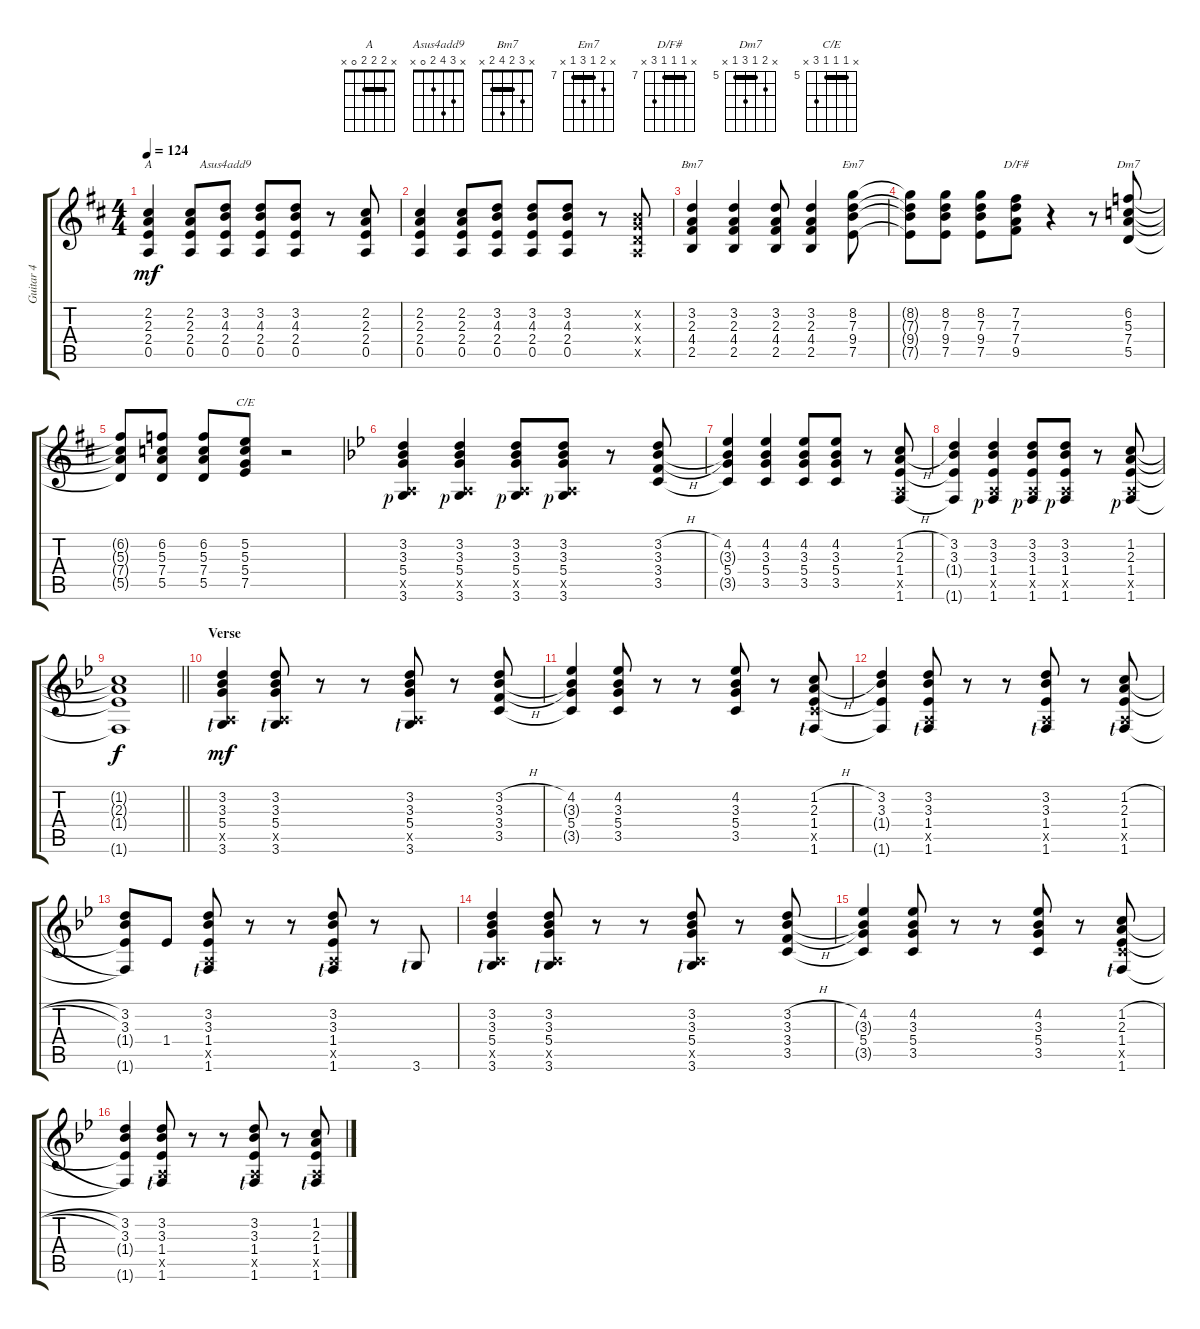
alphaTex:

\track ("Guitar 4" "Guitar 4") {instrument acousticguitarsteel}
\staff {score tabs}
\tuning (E4 B3 G3 D3 A2 E2) {hide}
\chord ("A" x 2 2 2 0 x) {barre 2}
\chord ("Asus4add9" x 3 4 2 0 x)
\chord ("Bm7" x 3 2 4 2 x) {barre 2}
\chord ("Em7" x 8 7 9 7 x) {firstfret 7 barre 7}
\chord ("D/F#" x 7 7 7 9 x) {firstfret 7 barre 7}
\chord ("Dm7" x 6 5 7 5 x) {firstfret 5 barre 5}
\chord ("C/E" x 5 5 5 7 x) {firstfret 5 barre 5}
\ts (4 4)
\tempo 124
\clef g2
\ks d
(2.2 2.3 2.4 0.5).4{ch "A" dy mf} (2.2 2.3 2.4 0.5).8 (3.2 4.3 2.4 0.5).8{ch "Asus4add9"} (3.2 4.3 2.4 0.5).8 (3.2 4.3 2.4 0.5).8 r.8 (2.2 2.3 2.4 0.5).8 |
(2.2 2.3 2.4 0.5).4 (2.2 2.3 2.4 0.5).8 (3.2 4.3 2.4 0.5).8 (3.2 4.3 2.4 0.5).8 (3.2 4.3 2.4 0.5).8 r.8 (0.2{x} 0.3{x} 0.4{x} 0.5{x}).8 |
(3.2 2.3 4.4 2.5).4{ch "Bm7"} (3.2 2.3 4.4 2.5).4 (3.2 2.3 4.4 2.5).8 (3.2 2.3 4.4 2.5).4 (8.2 7.3 9.4 7.5).8{ch "Em7"} |
(8.2{t} 7.3{t} 9.4{t} 7.5{t}).8 (8.2 7.3 9.4 7.5).8 (8.2 7.3 9.4 7.5).8 (7.2 7.3 7.4 9.5).8{ch "D/F#"} r.4 r.8 (6.2 5.3 7.4 5.5).8{ch "Dm7"} |
(6.2{t} 5.3{t} 7.4{t} 5.5{t}).8 (6.2 5.3 7.4 5.5).8 (6.2 5.3 7.4 5.5).8 (5.2 5.3 5.4 7.5).8{ch "C/E"} r.2 |
\ks gminor
(3.2 3.3 5.4 0.5{x} 3.6{rf 1}).4 (3.2 3.3 5.4 0.5{x} 3.6{rf 1}).4 (3.2 3.3 5.4 0.5{x} 3.6{rf 1}).8 (3.2 3.3 5.4 0.5{x} 3.6{rf 1}).8 r.8 (3.2{h} 3.3 3.4{h} 3.5).8 |
(4.2 3.3{t} 5.4 3.5{t}).4 (4.2 3.3 5.4 3.5).4 (4.2 3.3 5.4 3.5).8 (4.2 3.3 5.4 3.5).8 r.8 (1.2{h} 2.3{h} 1.4 0.5{x} 1.6).8 |
(3.2 3.3 1.4{t} 1.6{t}).4 (3.2 3.3 1.4 0.5{x} 1.6{rf 1}).4 (3.2 3.3 1.4 0.5{x} 1.6{rf 1}).8 (3.2 3.3 1.4 0.5{x} 1.6{rf 1}).8 r.8 (1.2 2.3 1.4 0.5{x} 1.6{rf 1}).8 |
\barLineRight lightlight
(1.2{t} 2.3{t} 1.4{t} 1.6{t}).1{dy f} |
\section ("" "Verse")
(3.2 3.3 5.4 0.5{x} 3.6{lf 1}).4{dy mf} (3.2 3.3 5.4 0.5{x} 3.6{lf 1}).8 r.8 r.8 (3.2 3.3 5.4 0.5{x} 3.6{lf 1}).8 r.8 (3.2{h} 3.3 3.4{h} 3.5).8 |
(4.2 3.3{t} 5.4 3.5{t}).4 (4.2 3.3 5.4 3.5).8 r.8 r.8 (4.2 3.3 5.4 3.5).8 r.8 (1.2{h} 2.3{h} 1.4 3.5{x} 1.6{lf 1}).8 |
(3.2 3.3 1.4{t} 1.6{t}).4 (3.2 3.3 1.4 0.5{x} 1.6{lf 1}).8 r.8 r.8 (3.2 3.3 1.4 0.5{x} 1.6{lf 1}).8 r.8 (1.2{h} 2.3{h} 1.4 0.5{x} 1.6{lf 1}).8 |
(3.2 3.3 1.4{t} 1.6{t}).8 1.4.8 (3.2 3.3 1.4 0.5{x} 1.6{lf 1}).8 r.8 r.8 (3.2 3.3 1.4 0.5{x} 1.6{lf 1}).8 r.8 3.6{lf 1}.8 |
(3.2 3.3 5.4 0.5{x} 3.6{lf 1}).4 (3.2 3.3 5.4 0.5{x} 3.6{lf 1}).8 r.8 r.8 (3.2 3.3 5.4 0.5{x} 3.6{lf 1}).8 r.8 (3.2{h} 3.3 3.4{h} 3.5).8 |
(4.2 3.3{t} 5.4 3.5{t}).4 (4.2 3.3 5.4 3.5).8 r.8 r.8 (4.2 3.3 5.4 3.5).8 r.8 (1.2{h} 2.3{h} 1.4 3.5{x} 1.6{lf 1}).8 |
(3.2 3.3 1.4{t} 1.6{t}).4 (3.2 3.3 1.4 0.5{x} 1.6{lf 1}).8 r.8 r.8 (3.2 3.3 1.4 0.5{x} 1.6{lf 1}).8 r.8 (1.2{h} 2.3{h} 1.4 0.5{x} 1.6{lf 1}).8
